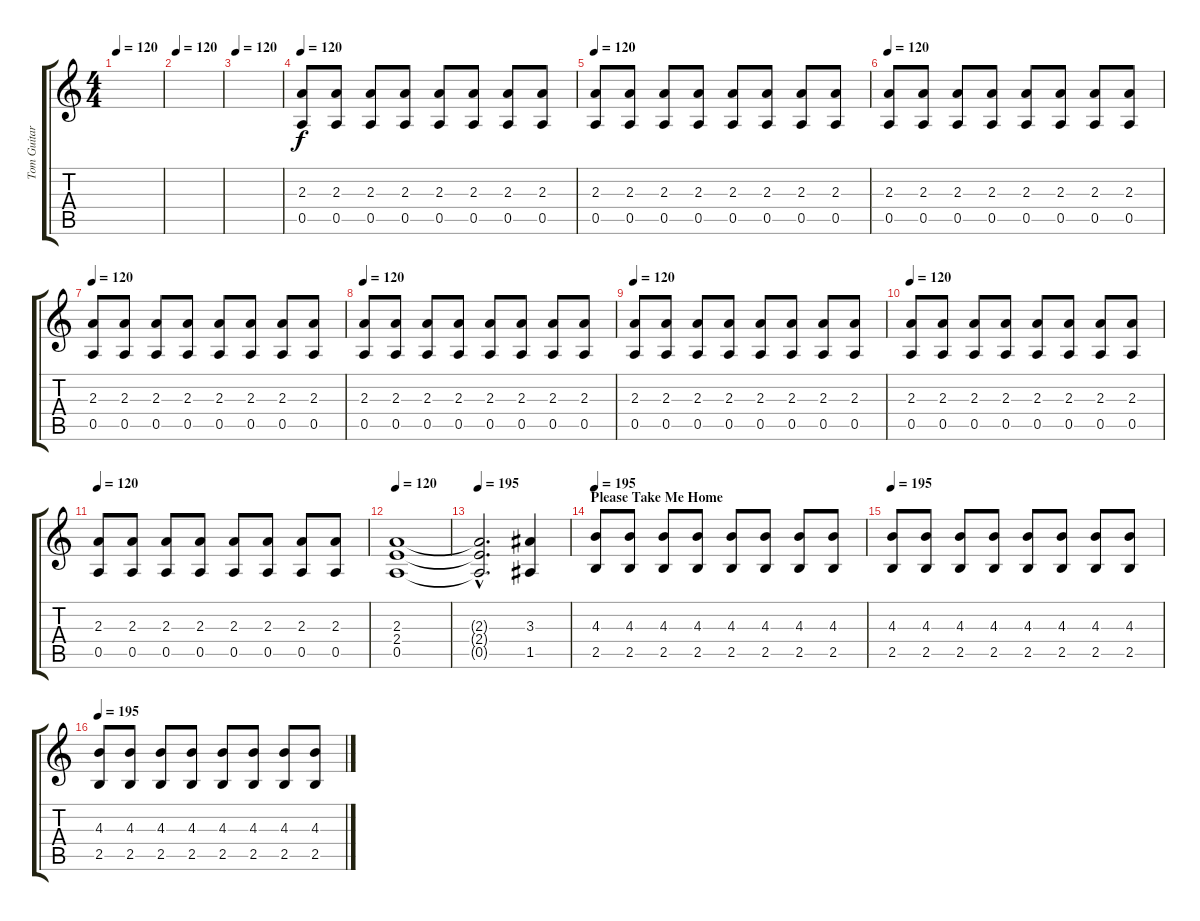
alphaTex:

\track ("Tom Guitar 2" "Tom Guitar") {instrument distortionguitar}
\staff {score tabs}
\tuning (E4 B3 G3 D3 A2 E2) {hide}
\ts (4 4)
\tempo 120
\clef g2
\ks c
|
\tempo 120
|
\tempo 120
|
\tempo 120
(2.3 0.5).8 (2.3 0.5).8 (2.3 0.5).8 (2.3 0.5).8 (2.3 0.5).8 (2.3 0.5).8 (2.3 0.5).8 (2.3 0.5).8 |
\tempo 120
(2.3 0.5).8 (2.3 0.5).8 (2.3 0.5).8 (2.3 0.5).8 (2.3 0.5).8 (2.3 0.5).8 (2.3 0.5).8 (2.3 0.5).8 |
\tempo 120
(2.3 0.5).8 (2.3 0.5).8 (2.3 0.5).8 (2.3 0.5).8 (2.3 0.5).8 (2.3 0.5).8 (2.3 0.5).8 (2.3 0.5).8 |
\tempo 120
(2.3 0.5).8 (2.3 0.5).8 (2.3 0.5).8 (2.3 0.5).8 (2.3 0.5).8 (2.3 0.5).8 (2.3 0.5).8 (2.3 0.5).8 |
\tempo 120
(2.3 0.5).8 (2.3 0.5).8 (2.3 0.5).8 (2.3 0.5).8 (2.3 0.5).8 (2.3 0.5).8 (2.3 0.5).8 (2.3 0.5).8 |
\tempo 120
(2.3 0.5).8 (2.3 0.5).8 (2.3 0.5).8 (2.3 0.5).8 (2.3 0.5).8 (2.3 0.5).8 (2.3 0.5).8 (2.3 0.5).8 |
\tempo 120
(2.3 0.5).8 (2.3 0.5).8 (2.3 0.5).8 (2.3 0.5).8 (2.3 0.5).8 (2.3 0.5).8 (2.3 0.5).8 (2.3 0.5).8 |
\tempo 120
(2.3 0.5).8 (2.3 0.5).8 (2.3 0.5).8 (2.3 0.5).8 (2.3 0.5).8 (2.3 0.5).8 (2.3 0.5).8 (2.3 0.5).8 |
\tempo 120
(2.3 2.4 0.5).1{volume 0 balance 0} |
\tempo 195
(2.3{hac t} 2.4{hac t} 0.5{hac t}).2{d} (3.3 1.5).4{volume 12 balance 8 instrument electricguitarclean} |
\section ("" "Please Take Me Home")
\tempo 195
(4.3 2.5).8 (4.3 2.5).8 (4.3 2.5).8 (4.3 2.5).8 (4.3 2.5).8 (4.3 2.5).8 (4.3 2.5).8 (4.3 2.5).8 |
\tempo 195
(4.3 2.5).8 (4.3 2.5).8 (4.3 2.5).8 (4.3 2.5).8 (4.3 2.5).8 (4.3 2.5).8 (4.3 2.5).8 (4.3 2.5).8 |
\tempo 195
(4.3 2.5).8 (4.3 2.5).8 (4.3 2.5).8 (4.3 2.5).8 (4.3 2.5).8 (4.3 2.5).8 (4.3 2.5).8 (4.3 2.5).8
